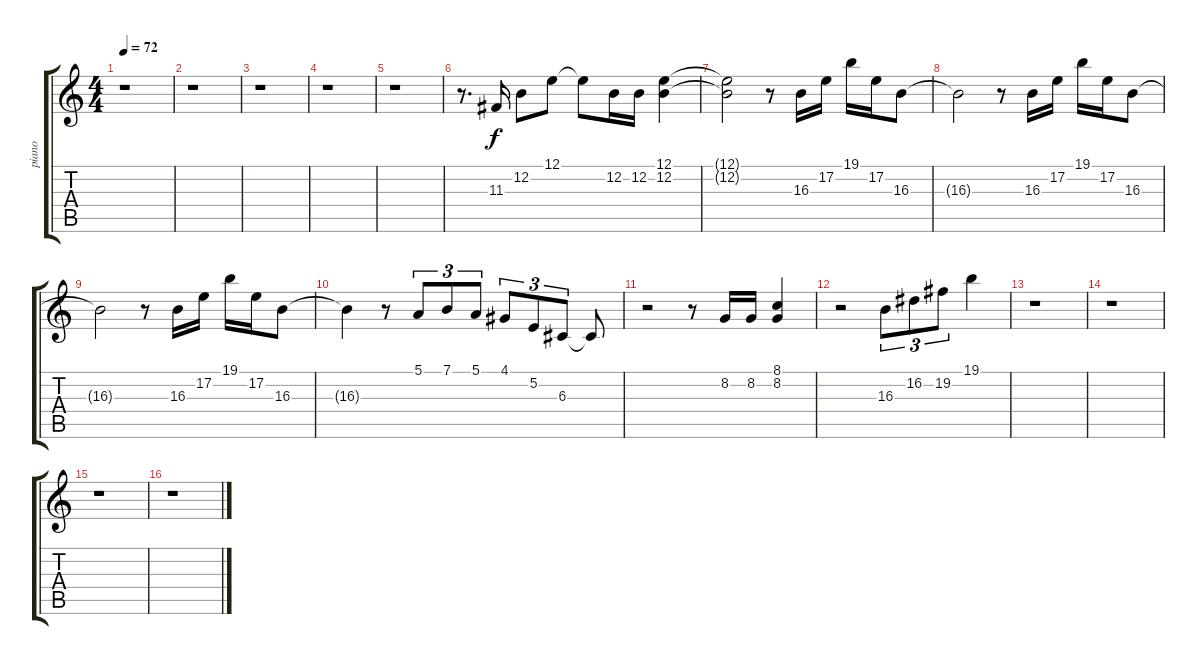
\track ("piano" "piano") {instrument acousticgrandpiano}
\staff {score tabs}
\tuning (E4 B3 G3 D3 A2 E2) {hide}
\ts (4 4)
\tempo 72
\clef g2
\ks c
r.1{dy f} |
r.1 |
r.1 |
r.1 |
r.1 |
r.8{d} 11.3.16 12.2.8 12.1.8 12.1{t}.8 12.2.16 12.2.16 (12.1 12.2).4 |
(12.1{t} 12.2{t}).2 r.8 16.3.16 17.2.16 19.1.16 17.2.16 16.3.8 |
16.3{t}.2 r.8 16.3.16 17.2.16 19.1.16 17.2.16 16.3.8 |
16.3{t}.2 r.8 16.3.16 17.2.16 19.1.16 17.2.16 16.3.8 |
16.3{t}.4 r.8 5.1.8{tu (3 2)} 7.1.8{tu (3 2)} 5.1.8{tu (3 2)} 4.1.8{tu (3 2)} 5.2.8{tu (3 2)} 6.3.8{tu (3 2)} 6.3{t}.8 |
r.2 r.8 8.2.16 8.2.16 (8.1 8.2).4 |
r.2 16.3.8{tu (3 2)} 16.2.8{tu (3 2)} 19.2.8{tu (3 2)} 19.1.4 |
r.1 |
r.1 |
r.1 |
r.1
